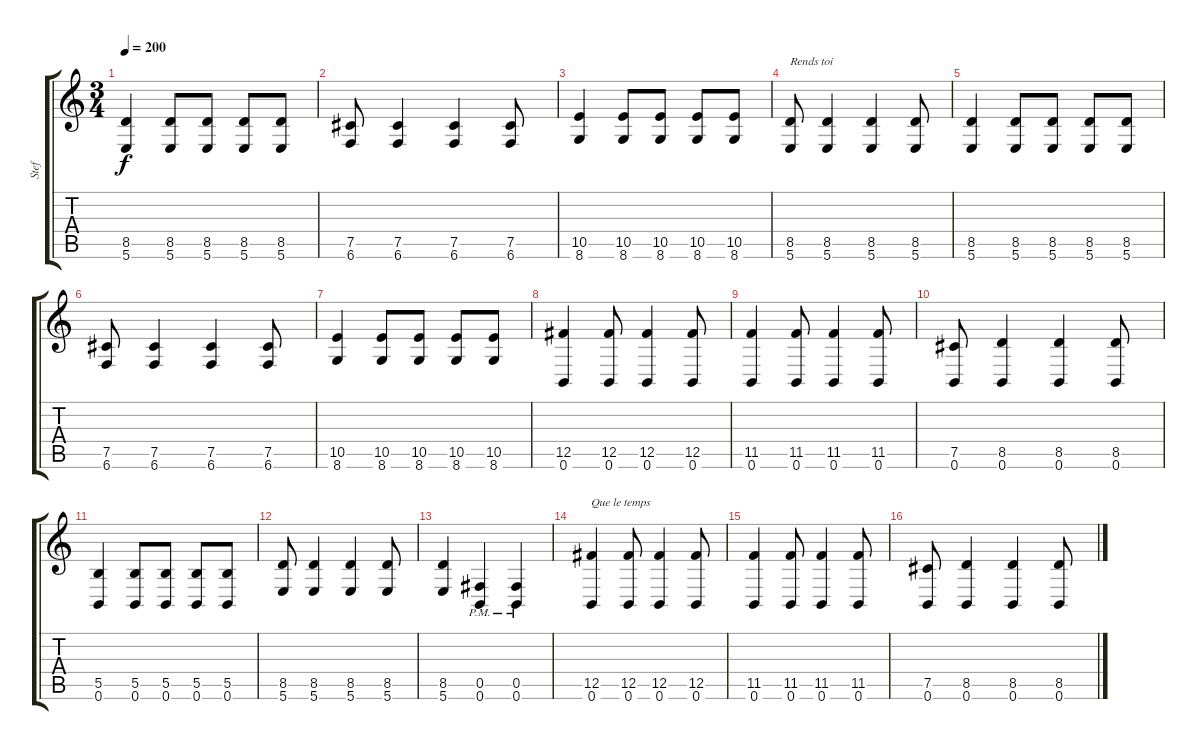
\track ("Stef" "Stef") {instrument distortionguitar}
\staff {score tabs}
\tuning (Db4 Ab3 E3 B2 Gb2 B1) {hide}
\ts (3 4)
\tempo 200
\clef g2
\ks c
(8.5 5.6).4{dy f} (8.5 5.6).8 (8.5 5.6).8 (8.5 5.6).8 (8.5 5.6).8 |
(7.5 6.6).8 (7.5 6.6).4 (7.5 6.6).4 (7.5 6.6).8 |
(10.5 8.6).4 (10.5 8.6).8 (10.5 8.6).8 (10.5 8.6).8 (10.5 8.6).8 |
(8.5 5.6).8{txt "Rends toi"} (8.5 5.6).4 (8.5 5.6).4 (8.5 5.6).8 |
(8.5 5.6).4 (8.5 5.6).8 (8.5 5.6).8 (8.5 5.6).8 (8.5 5.6).8 |
(7.5 6.6).8 (7.5 6.6).4 (7.5 6.6).4 (7.5 6.6).8 |
(10.5 8.6).4 (10.5 8.6).8 (10.5 8.6).8 (10.5 8.6).8 (10.5 8.6).8 |
(12.5 0.6).4 (12.5 0.6).8 (12.5 0.6).4 (12.5 0.6).8 |
(11.5 0.6).4 (11.5 0.6).8 (11.5 0.6).4 (11.5 0.6).8 |
(7.5 0.6).8 (8.5 0.6).4 (8.5 0.6).4 (8.5 0.6).8 |
(5.5 0.6).4 (5.5 0.6).8 (5.5 0.6).8 (5.5 0.6).8 (5.5 0.6).8 |
(8.5 5.6).8 (8.5 5.6).4 (8.5 5.6).4 (8.5 5.6).8 |
(8.5 5.6).4 (0.5{pm} 0.6{pm}).4 (0.5{pm} 0.6{pm}).4 |
(12.5 0.6).4{txt "Que le temps"} (12.5 0.6).8 (12.5 0.6).4 (12.5 0.6).8 |
(11.5 0.6).4 (11.5 0.6).8 (11.5 0.6).4 (11.5 0.6).8 |
(7.5 0.6).8 (8.5 0.6).4 (8.5 0.6).4 (8.5 0.6).8
